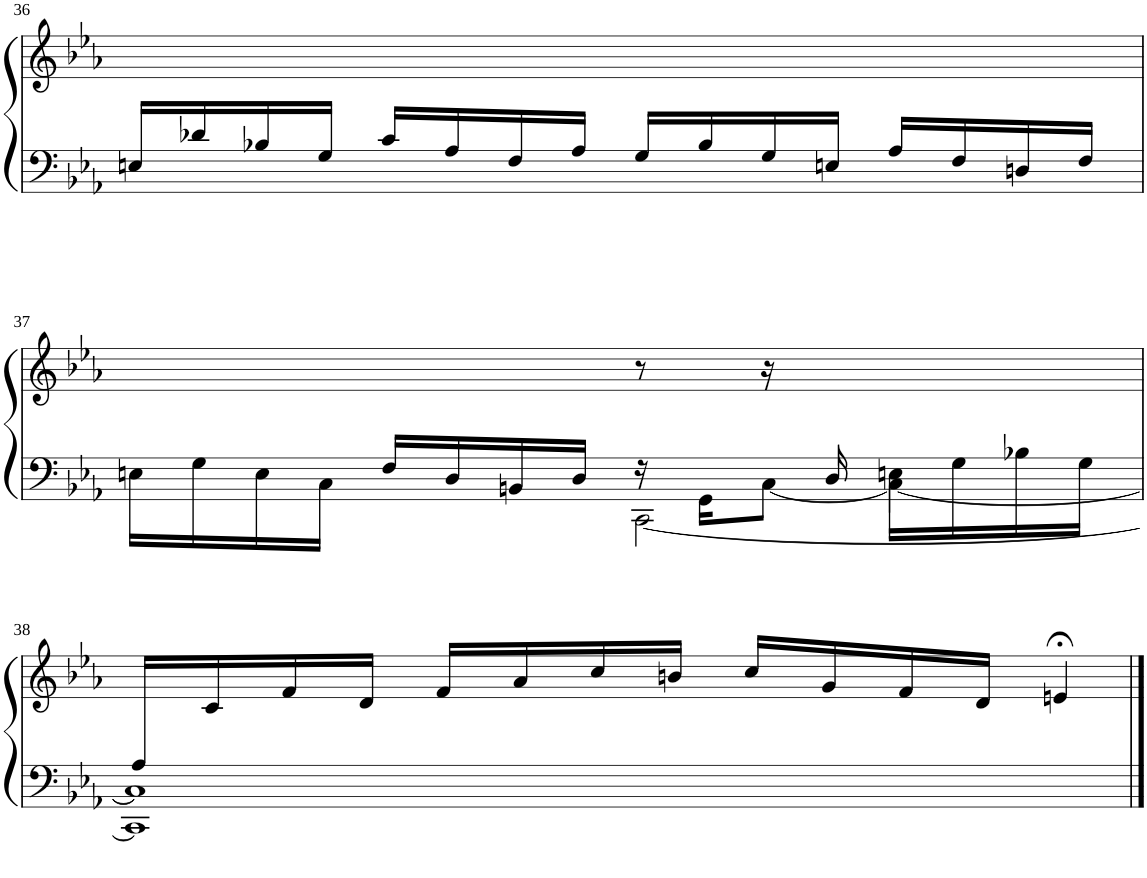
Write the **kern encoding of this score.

**kern	**kern
*part1	*part1
*staff2	*staff1
*I"Piano	*
*I'Pno	*
!!LO:PB:g=z
*clefF4	*clefG2
*k[b-e-a-]	*k[b-e-a-]
*M4/4	*M4/4
*met(c)	*met(c)
=36	=36
*^	*
16En/LL	1ryy	1ryy
16d-X/	.	.
16B-X/	.	.
16G/JJ	.	.
16c/LL	.	.
16A-/	.	.
16F/	.	.
16A-/JJ	.	.
16G/LL	.	.
16B-/	.	.
16G/	.	.
16En/JJ	.	.
16A-/LL	.	.
16F/	.	.
16Dn/	.	.
16F/JJ	.	.
!!LO:LB:g=z
=37	=37	=37
*	*^	*
16En\LL	2ryy	2ryy	2ryy
16G\	.	.	.
16E\	.	.	.
16C\JJ	.	.	.
16F/LL	.	.	.
16D/	.	.	.
16BBn/	.	.	.
16D/JJ	.	.	.
8.ryy	16r	[2CC\	8r
.	16GG\KL	.	.
.	[8C\J	.	16r
16D/	.	.	4ryy
16En\LL	4C\_	.	.
16G\	.	.	.
16B-X\	.	.	.
16G\JJ	.	.	16ryy
!!LO:LB:g=z
=38	=38	=38	=38
16A-/LL	1C]	1CC]	16ryy
2...ryy	.	.	16c/
.	.	.	16f/
.	.	.	16d/JJ
.	.	.	16f/LL
.	.	.	16a-/
.	.	.	16cc/
.	.	.	16bn/JJ
.	.	.	[16cc/LL
.	.	.	[16g/
.	.	.	[16f/
.	.	.	16d/ 16f/] 16g/] 16cc/]JJ
.	.	.	4en;</
*v	*v	*v	*
==	==
*-	*-
